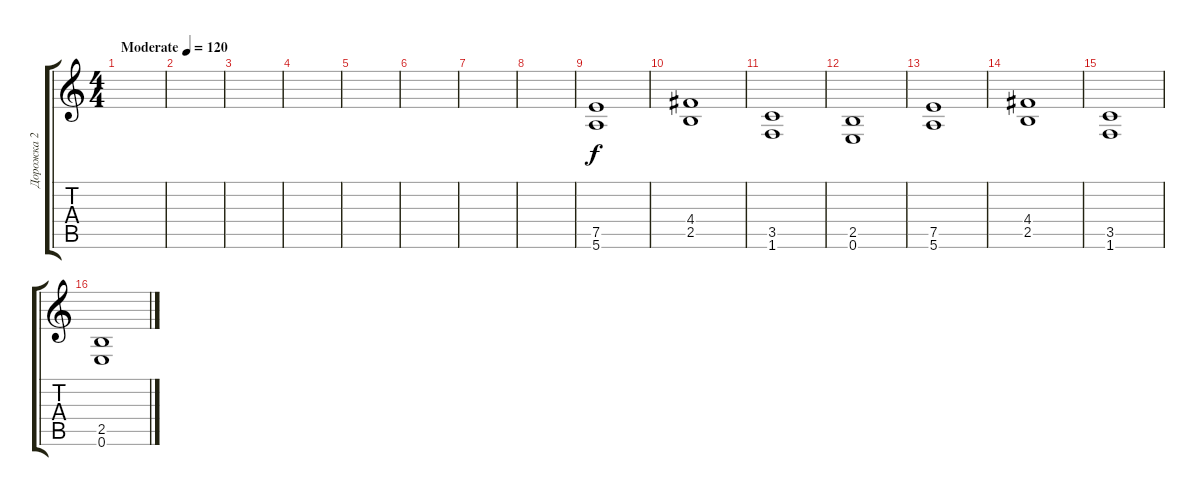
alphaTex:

\track ("Дорожка 2" "Дорожка 2") {instrument overdrivenguitar}
\staff {score tabs}
\tuning (E4 B3 G3 D3 A2 E2) {hide}
\ts (4 4)
\tempo (120 "Moderate")
\clef g2
\ks c
|
|
|
|
|
|
|
|
(7.5 5.6).1 |
(4.4 2.5).1 |
(3.5 1.6).1 |
(2.5 0.6).1 |
(7.5 5.6).1 |
(4.4 2.5).1 |
(3.5 1.6).1 |
(2.5 0.6).1
